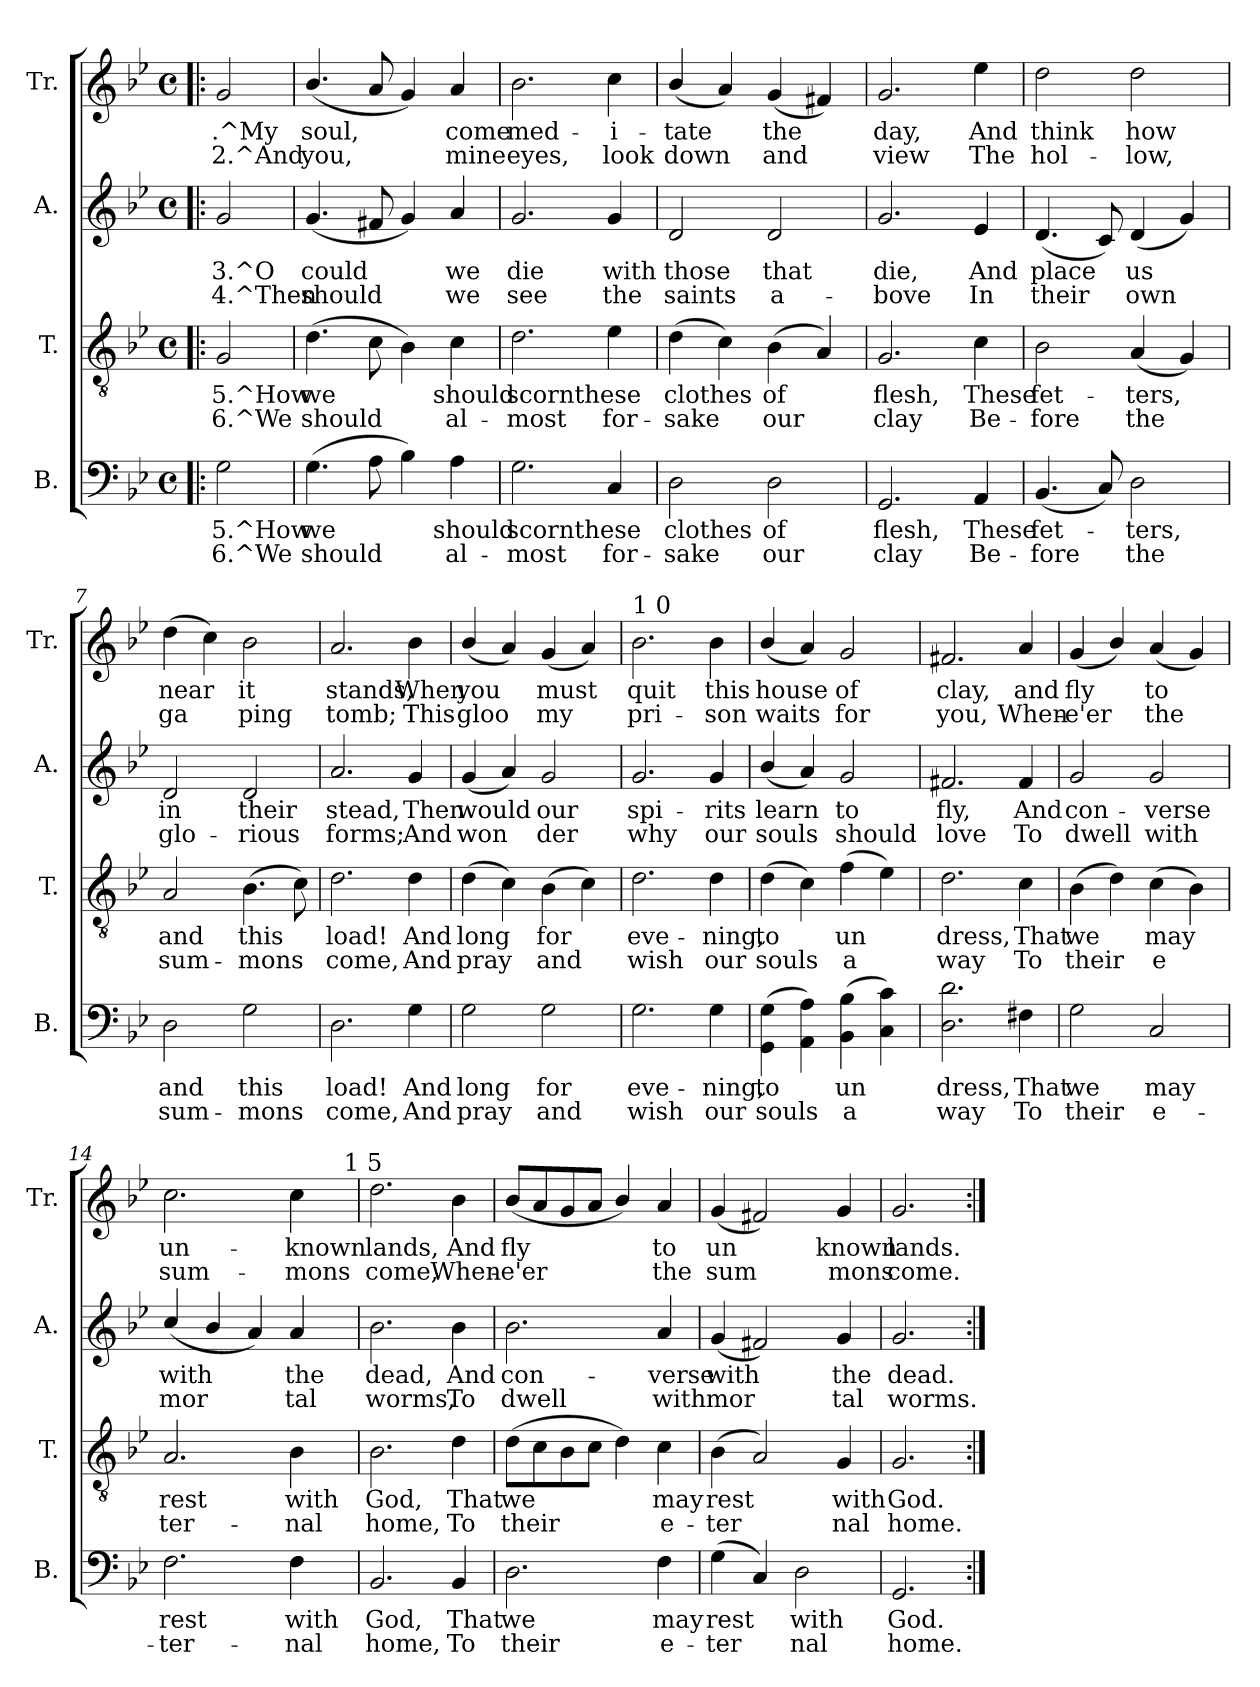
**kern	**text	**text	**kern	**text	**text	**kern	**text	**text	**kern	**text	**text
*part4	*part4	*part4	*part3	*part3	*part3	*part2	*part2	*part2	*part1	*part1	*part1
*staff4	*staff4	*staff4	*staff3	*staff3	*staff3	*staff2	*staff2	*staff2	*staff1	*staff1	*staff1
*I"B.	*	*	*I"T.	*	*	*I"A.	*	*	*I"Tr.	*	*
*I'B.	*	*	*I'T.	*	*	*I'A.	*	*	*I'Tr.	*	*
!!LO:PB:g=z
*stria5	*	*	*stria5	*	*	*stria5	*	*	*stria5	*	*
*clefF4	*	*	*clefGv2	*	*	*clefG2	*	*	*clefG2	*	*
*k[b-e-]	*	*	*k[b-e-]	*	*	*k[b-e-]	*	*	*k[b-e-]	*	*
*B-:	*	*	*B-:	*	*	*B-:	*	*	*B-:	*	*
*M4/4	*	*	*M4/4	*	*	*M4/4	*	*	*M4/4	*	*
*met(c)	*	*	*met(c)	*	*	*met(c)	*	*	*met(c)	*	*
=1!|:	=1!|:	=1!|:	=1!|:	=1!|:	=1!|:	=1!|:	=1!|:	=1!|:	=1!|:	=1!|:	=1!|:
!	!LO:LY:a:rj	!LO:LY:a:rj	!	!LO:LY:b:rj	!LO:LY:b:rj	!	!LO:LY:b:rj	!LO:LY:b:rj	!	!LO:LY:b:rj	!LO:LY:b:rj
2G\	5.^How	6.^We	2G/	5.^How	6.^We	2g/	3.^O	4.^Then	2g</	.^My	2.^And
=2	=2	=2	=2	=2	=2	=2	=2	=2	=2	=2	=2
!	!LO:LY:a:rj	!LO:LY:a:rj	!	!LO:LY:b:rj	!LO:LY:b:rj	!	!LO:LY:b:rj	!LO:LY:b:rj	!	!LO:LY:b:rj	!LO:LY:b:rj
(>4.G\	we	should	(>4.d\	we	should	(<4.g/	could	should	(<4.b-/	soul,	you,
!	!LO:LY:a:rj	!LO:LY:a:rj	!	!LO:LY:b:rj	!LO:LY:b:rj	!	!LO:LY:b:rj	!LO:LY:b:rj	!	!LO:LY:b:rj	!LO:LY:b:rj
8A\	.	.	8c\	.	.	8f#X/	.	.	8a/	.	.
!	!LO:LY:a:rj	!LO:LY:a:rj	!	!LO:LY:b:rj	!LO:LY:b:rj	!	!LO:LY:b:rj	!LO:LY:b:rj	!	!LO:LY:b:rj	!LO:LY:b:rj
4B-\)	.	.	4B-\)	.	.	4g/)	.	.	4g/)	.	.
!	!LO:LY:a:rj	!LO:LY:a:rj	!	!LO:LY:b:rj	!LO:LY:b:rj	!	!LO:LY:b:rj	!LO:LY:b:rj	!	!LO:LY:b:rj	!LO:LY:b:rj
4A\	should	al-	4c\	should	al-	4a/	we	we	4a/	come	mine
=3	=3	=3	=3	=3	=3	=3	=3	=3	=3	=3	=3
!	!LO:LY:a:rj	!LO:LY:a:rj	!	!LO:LY:b:rj	!LO:LY:b:rj	!	!LO:LY:b:rj	!LO:LY:b:rj	!	!LO:LY:b:rj	!LO:LY:b:rj
2.G\	-scornthese	most	2.d\	-scornthese	most	2.g/	die	see	2.b-\	med-	-eyes,
!	!LO:LY:a:rj	!LO:LY:a:rj	!	!LO:LY:b:rj	!LO:LY:b:rj	!	!LO:LY:b:rj	!LO:LY:b:rj	!	!LO:LY:b:rj	!LO:LY:b:rj
4C/	.	for-	4e-\	.	for-	4g/	with	the	4cc\	i-	-look
=4	=4	=4	=4	=4	=4	=4	=4	=4	=4	=4	=4
!	!LO:LY:a:rj	!LO:LY:a:rj	!	!LO:LY:b:rj	!LO:LY:b:rj	!	!LO:LY:b:rj	!LO:LY:b:rj	!	!LO:LY:b:rj	!LO:LY:b:rj
2D\	-clothes	sake	(>4d\	-clothes	sake	2d/	those	saints	(<4b-/	tate	down
!	!	!	!	!LO:LY:b:rj	!LO:LY:b:rj	!	!	!	!	!LO:LY:b:rj	!LO:LY:b:rj
.	.	.	4c\)	.	.	.	.	.	4a/)	.	.
!	!LO:LY:a:rj	!LO:LY:a:rj	!	!LO:LY:b:rj	!LO:LY:b:rj	!	!LO:LY:b:rj	!LO:LY:b:rj	!	!LO:LY:b:rj	!LO:LY:b:rj
2D\	of	our	(>4B-\	of	our	2d/	that	a-	(<4g/	the	and
!	!	!	!	!LO:LY:b:rj	!LO:LY:b:rj	!	!	!	!	!LO:LY:b:rj	!LO:LY:b:rj
.	.	.	4A/)	.	.	.	.	.	4f#X>/)	.	.
=5	=5	=5	=5	=5	=5	=5	=5	=5	=5	=5	=5
!	!LO:LY:a:rj	!LO:LY:a:rj	!	!LO:LY:b:rj	!LO:LY:b:rj	!	!LO:LY:b:rj	!LO:LY:b:rj	!	!LO:LY:b:rj	!LO:LY:b:rj
2.GG/	flesh,	clay	2.G/	flesh,	clay	2.g/	-die,	bove	2.g/	day,	view
!	!LO:LY:a:rj	!LO:LY:a:rj	!	!LO:LY:b:rj	!LO:LY:b:rj	!	!LO:LY:b:rj	!LO:LY:b:rj	!	!LO:LY:b:rj	!LO:LY:b:rj
4AA/	These	Be-	4c\	These	Be-	4e-/	And	In	4ee-\	And	The
=6	=6	=6	=6	=6	=6	=6	=6	=6	=6	=6	=6
!	!LO:LY:a:rj	!LO:LY:a:rj	!	!LO:LY:b:rj	!LO:LY:b:rj	!	!LO:LY:b:rj	!LO:LY:b:rj	!	!LO:LY:b:rj	!LO:LY:b:rj
(<4.BB-/	-fet-	-fore	2B-\	-fet-	-fore	(<4.d/	place	their	2dd\	think	hol-
!	!LO:LY:a:rj	!LO:LY:a:rj	!	!	!	!	!LO:LY:b:rj	!LO:LY:b:rj	!	!	!
8C/)	.	.	.	.	.	8c/)	.	.	.	.	.
!	!LO:LY:a:rj	!LO:LY:a:rj	!	!LO:LY:b:rj	!LO:LY:b:rj	!	!LO:LY:b:rj	!LO:LY:b:rj	!	!LO:LY:b:rj	!LO:LY:b:rj
2D\	ters,	the	(<4A/	ters,	the	(<4d/	us	own	2dd\	-how	low,
!	!	!	!	!LO:LY:b:rj	!LO:LY:b:rj	!	!LO:LY:b:rj	!LO:LY:b:rj	!	!	!
.	.	.	4G/)	.	.	4g/)	.	.	.	.	.
=7	=7	=7	=7	=7	=7	=7	=7	=7	=7	=7	=7
!	!LO:LY:a:rj	!LO:LY:a:rj	!	!LO:LY:b:rj	!LO:LY:b:rj	!	!LO:LY:b:rj	!LO:LY:b:rj	!	!LO:LY:b:rj	!LO:LY:b:rj
2D\	and	sum-	2A/	and	sum-	2d/	in	glo-	(>4dd\	near	ga-
!	!	!	!	!	!	!	!	!	!	!LO:LY:b:rj	!LO:LY:b:rj
.	.	.	.	.	.	.	.	.	4cc\)	--	-
!	!LO:LY:a:rj	!LO:LY:a:rj	!	!LO:LY:b:rj	!LO:LY:b:rj	!	!LO:LY:b:rj	!LO:LY:b:rj	!	!LO:LY:b:rj	!LO:LY:b:rj
2G\	-this	mons	(>4.B-\	-this	mons	2d/	-their	rious	2b-\	it	ping
!	!	!	!	!LO:LY:b:rj	!LO:LY:b:rj	!	!	!	!	!	!
.	.	.	8c\)	.	.	.	.	.	.	.	.
=8	=8	=8	=8	=8	=8	=8	=8	=8	=8	=8	=8
!	!LO:LY:a:rj	!LO:LY:a:rj	!	!LO:LY:b:rj	!LO:LY:b:rj	!	!LO:LY:b:rj	!LO:LY:b:rj	!	!LO:LY:b:rj	!LO:LY:b:rj
2.D\	load!	come,	2.d\	load!	come,	2.a/	stead,	forms;	2.a/	stands,	tomb;
!	!LO:LY:a:rj	!LO:LY:a:rj	!	!LO:LY:b:rj	!LO:LY:b:rj	!	!LO:LY:b:rj	!LO:LY:b:rj	!	!LO:LY:b:rj	!LO:LY:b:rj
4G\	And	And	4d\	And	And	4g/	Then	And	4b-\	When	This
=9	=9	=9	=9	=9	=9	=9	=9	=9	=9	=9	=9
!	!LO:LY:a:rj	!LO:LY:a:rj	!	!LO:LY:b:rj	!LO:LY:b:rj	!	!LO:LY:b:rj	!LO:LY:b:rj	!	!LO:LY:b:rj	!LO:LY:b:rj
2G\	long	pray	(>4d\	long	pray	(<4g/	would	won-	(<4b-/	you	gloo-
!	!	!	!	!LO:LY:b:rj	!LO:LY:b:rj	!	!LO:LY:b:rj	!LO:LY:b:rj	!	!LO:LY:b:rj	!LO:LY:b:rj
.	.	.	4c\)	.	.	4a/)	--	-	4a/)	--	-
!	!LO:LY:a:rj	!LO:LY:a:rj	!	!LO:LY:b:rj	!LO:LY:b:rj	!	!LO:LY:b:rj	!LO:LY:b:rj	!	!LO:LY:b:rj	!LO:LY:b:rj
2G\	for	and	(>4B-\	for	and	2g/	our	der	(<4g/	must	my
!	!	!	!	!LO:LY:b:rj	!LO:LY:b:rj	!	!	!	!	!LO:LY:b:rj	!LO:LY:b:rj
.	.	.	4c\)	.	.	.	.	.	4a/)	.	.
!!LO:PB:g=z
=10	=10	=10	=10	=10	=10	=10	=10	=10	=10	=10	=10
!	!	!	!	!	!	!	!	!	!LO:TX:a:t=1 0	!	!
!	!LO:LY:a:rj	!LO:LY:a:rj	!	!LO:LY:b:rj	!LO:LY:b:rj	!	!LO:LY:b:rj	!LO:LY:b:rj	!	!LO:LY:b:rj	!LO:LY:b:rj
2.G\	eve-	-wish	2.d\	eve-	-wish	2.g/	spi-	-why	2.b-\	quit	pri-
!	!LO:LY:a:rj	!LO:LY:a:rj	!	!LO:LY:b:rj	!LO:LY:b:rj	!	!LO:LY:b:rj	!LO:LY:b:rj	!	!LO:LY:b:rj	!LO:LY:b:rj
4G\	ning,	our	4d\	ning,	our	4g/	rits	our	4b-\	-this	son
=11	=11	=11	=11	=11	=11	=11	=11	=11	=11	=11	=11
!	!LO:LY:a:rj	!LO:LY:a:rj	!	!LO:LY:b:rj	!LO:LY:b:rj	!	!LO:LY:b:rj	!LO:LY:b:rj	!	!LO:LY:b:rj	!LO:LY:b:rj
(>4G\ 4GG\	to	souls	(>4d\	to	souls	(<4b-/	learn	souls	(<4b-/	house	waits
!	!LO:LY:a:rj	!LO:LY:a:rj	!	!LO:LY:b:rj	!LO:LY:b:rj	!	!LO:LY:b:rj	!LO:LY:b:rj	!	!LO:LY:b:rj	!LO:LY:b:rj
4A\ 4AA\)	.	-	4c\)	.	-	4a/)	.	.	4a/)	.	.
!	!LO:LY:a:rj	!LO:LY:a:rj	!	!LO:LY:b:rj	!LO:LY:b:rj	!	!LO:LY:b:rj	!LO:LY:b:rj	!	!LO:LY:b:rj	!LO:LY:b:rj
(>4B-\ 4BB-\	-un-	-a-	(>4f\	-un-	-a-	2g/	to	should	2g/	of	for
!	!LO:LY:a:rj	!LO:LY:a:rj	!	!LO:LY:b:rj	!LO:LY:b:rj	!	!	!	!	!	!
4C\ 4c\)	--	--	4e-\)	--	--	.	.	.	.	.	.
=12	=12	=12	=12	=12	=12	=12	=12	=12	=12	=12	=12
!	!LO:LY:a:rj	!LO:LY:a:rj	!	!LO:LY:b:rj	!LO:LY:b:rj	!	!LO:LY:b:rj	!LO:LY:b:rj	!	!LO:LY:b:rj	!LO:LY:b:rj
2.D\ 2.d\	-dress,	way	2.d\	-dress,	way	2.f#X/	fly,	love	2.f#X/	clay,	you,
!	!LO:LY:a:rj	!LO:LY:a:rj	!	!LO:LY:b:rj	!LO:LY:b:rj	!	!LO:LY:b:rj	!LO:LY:b:rj	!	!LO:LY:b:rj	!LO:LY:b:rj
4F#X\	That	To	4c\	That	To	4f#/	And	To	4a/	and	When-
=13	=13	=13	=13	=13	=13	=13	=13	=13	=13	=13	=13
!	!LO:LY:a:rj	!LO:LY:a:rj	!	!LO:LY:b:rj	!LO:LY:b:rj	!	!LO:LY:b:rj	!LO:LY:b:rj	!	!LO:LY:b:rj	!LO:LY:b:rj
2G\	we	their	(>4B-\	we	their	2g/	con-	-dwell	(<4g/	-fly	e'er
!	!	!	!	!LO:LY:b:rj	!LO:LY:b:rj	!	!	!	!	!LO:LY:b:rj	!LO:LY:b:rj
.	.	.	4d\)	.	.	.	.	.	4b-/)	.	.
!	!LO:LY:a:rj	!LO:LY:a:rj	!	!LO:LY:b:rj	!LO:LY:b:rj	!	!LO:LY:b:rj	!LO:LY:b:rj	!	!LO:LY:b:rj	!LO:LY:b:rj
2C/	may	e-	(>4c\	may	e-	2g/	verse	with	(<4a/	to	the
!	!	!	!	!LO:LY:b:rj	!LO:LY:b:rj	!	!	!	!	!LO:LY:b:rj	!LO:LY:b:rj
.	.	.	4B-\)	-	-	.	.	.	4g/)	.	.
=14	=14	=14	=14	=14	=14	=14	=14	=14	=14	=14	=14
!	!LO:LY:a:rj	!LO:LY:a:rj	!	!LO:LY:b:rj	!LO:LY:b:rj	!	!LO:LY:b:rj	!LO:LY:b:rj	!	!LO:LY:b:rj	!LO:LY:b:rj
*	*	*	*	*	*	*	*	*	*^	*	*
2.F\	-rest	ter-	2.A/	-rest	ter-	(<4cc/	with	mor	2.cc\	2ryy	un-	-sum-
!	!	!	!	!	!	!	!LO:LY:b:rj	!LO:LY:b:rj	!	!	!	!
.	.	.	.	.	.	4b-/	.	.	.	.	.	.
!	!	!	!	!	!	!	!LO:LY:b:rj	!LO:LY:b:rj	!	!	!	!
.	.	.	.	.	.	4a/)	.	.	.	4ryy	.	.
!	!LO:LY:a:rj	!LO:LY:a:rj	!	!LO:LY:b:rj	!LO:LY:b:rj	!	!LO:LY:b:rj	!LO:LY:b:rj	!	!	!LO:LY:b:rj	!LO:LY:b:rj
4F\	-with	nal	4B-\	-with	nal	4a/	the	tal	4cc\	8ryy	-known	mons
.	.	.	.	.	.	.	.	.	.	16ryy	.	.
.	.	.	.	.	.	.	.	.	.	64ryy	.	.
!	!	!	!	!	!	!	!	!	!	!LO:TX:a:t=1 5	!	!
.	.	.	.	.	.	.	.	.	.	32.ryy	.	.
=15	=15	=15	=15	=15	=15	=15	=15	=15	=15	=15	=15	=15
!	!LO:LY:a:rj	!LO:LY:a:rj	!	!LO:LY:b:rj	!LO:LY:b:rj	!	!LO:LY:b:rj	!LO:LY:b:rj	!	!	!LO:LY:b:rj	!LO:LY:b:rj
*	*	*	*	*	*	*	*	*	*v	*v	*	*
2.BB-/	God,	home,	2.B-\	God,	home,	2.b-\	dead,	worms,	2.dd\	lands,	come,
!	!LO:LY:a:rj	!LO:LY:a:rj	!	!LO:LY:b:rj	!LO:LY:b:rj	!	!LO:LY:b:rj	!LO:LY:b:rj	!	!LO:LY:b:rj	!LO:LY:b:rj
4BB-/	That	To	4d\	That	To	4b-\	And	To	4b-\	And	When-
=16	=16	=16	=16	=16	=16	=16	=16	=16	=16	=16	=16
!	!LO:LY:a:rj	!LO:LY:a:rj	!	!LO:LY:b:rj	!LO:LY:b:rj	!	!LO:LY:b:rj	!LO:LY:b:rj	!	!LO:LY:b:rj	!LO:LY:b:rj
2.D\	we	their	(>8d\L	we	their	2.b-\	con-	-dwell	(<8b-/L	-fly	e'er
!	!	!	!	!LO:LY:b:rj	!LO:LY:b:rj	!	!	!	!	!LO:LY:b:rj	!LO:LY:b:rj
.	.	.	8c\	.	.	.	.	.	8a/	.	.
!	!	!	!	!LO:LY:b:rj	!LO:LY:b:rj	!	!	!	!	!LO:LY:b:rj	!LO:LY:b:rj
.	.	.	8B-\	.	.	.	.	.	8g/	.	.
!	!	!	!	!LO:LY:b:rj	!LO:LY:b:rj	!	!	!	!	!LO:LY:b:rj	!LO:LY:b:rj
.	.	.	8c\J	.	.	.	.	.	8a/J	.	.
!	!	!	!	!LO:LY:b:rj	!LO:LY:b:rj	!	!	!	!	!LO:LY:b:rj	!LO:LY:b:rj
.	.	.	4d\)	.	.	.	.	.	4b-/)	.	.
!	!LO:LY:a:rj	!LO:LY:a:rj	!	!LO:LY:b:rj	!LO:LY:b:rj	!	!LO:LY:b:rj	!LO:LY:b:rj	!	!LO:LY:b:rj	!LO:LY:b:rj
4F\	may	e-	4c\	may	e-	4a/	verse	with	4a/	to	the
=17	=17	=17	=17	=17	=17	=17	=17	=17	=17	=17	=17
!	!LO:LY:a:rj	!LO:LY:a:rj	!	!LO:LY:b:rj	!LO:LY:b:rj	!	!LO:LY:b:rj	!LO:LY:b:rj	!	!LO:LY:b:rj	!LO:LY:b:rj
(>4G\	-rest	ter-	(>4B-\	-rest	ter-	(<4g/	with	mor	(<4g/	un-	-sum-
!	!LO:LY:a:rj	!LO:LY:a:rj	!	!LO:LY:b:rj	!LO:LY:b:rj	!	!LO:LY:b:rj	!LO:LY:b:rj	!	!LO:LY:b:rj	!LO:LY:b:rj
4C/)	--	-	2A/)	--	-	2f#X/)	.	.	2f#X/)	--	-
!	!LO:LY:a:rj	!LO:LY:a:rj	!	!	!	!	!	!	!	!	!
2D\	with	nal	.	.	.	.	.	.	.	.	.
!	!	!	!	!LO:LY:b:rj	!LO:LY:b:rj	!	!LO:LY:b:rj	!LO:LY:b:rj	!	!LO:LY:b:rj	!LO:LY:b:rj
.	.	.	4G/	with	nal	4g/	the	tal	4g/	known	mons
=18	=18	=18	=18	=18	=18	=18	=18	=18	=18	=18	=18
!	!LO:LY:a:rj	!LO:LY:a:rj	!	!LO:LY:b:rj	!LO:LY:b:rj	!	!LO:LY:b:rj	!LO:LY:b:rj	!	!LO:LY:b:rj	!LO:LY:b:rj
2.GG/	God.	home.	2.G/	God.	home.	2.g/	dead.	worms.	2.g/	lands.	come.
=:|!	=:|!	=:|!	=:|!	=:|!	=:|!	=:|!	=:|!	=:|!	=:|!	=:|!	=:|!
*-	*-	*-	*-	*-	*-	*-	*-	*-	*-	*-	*-
